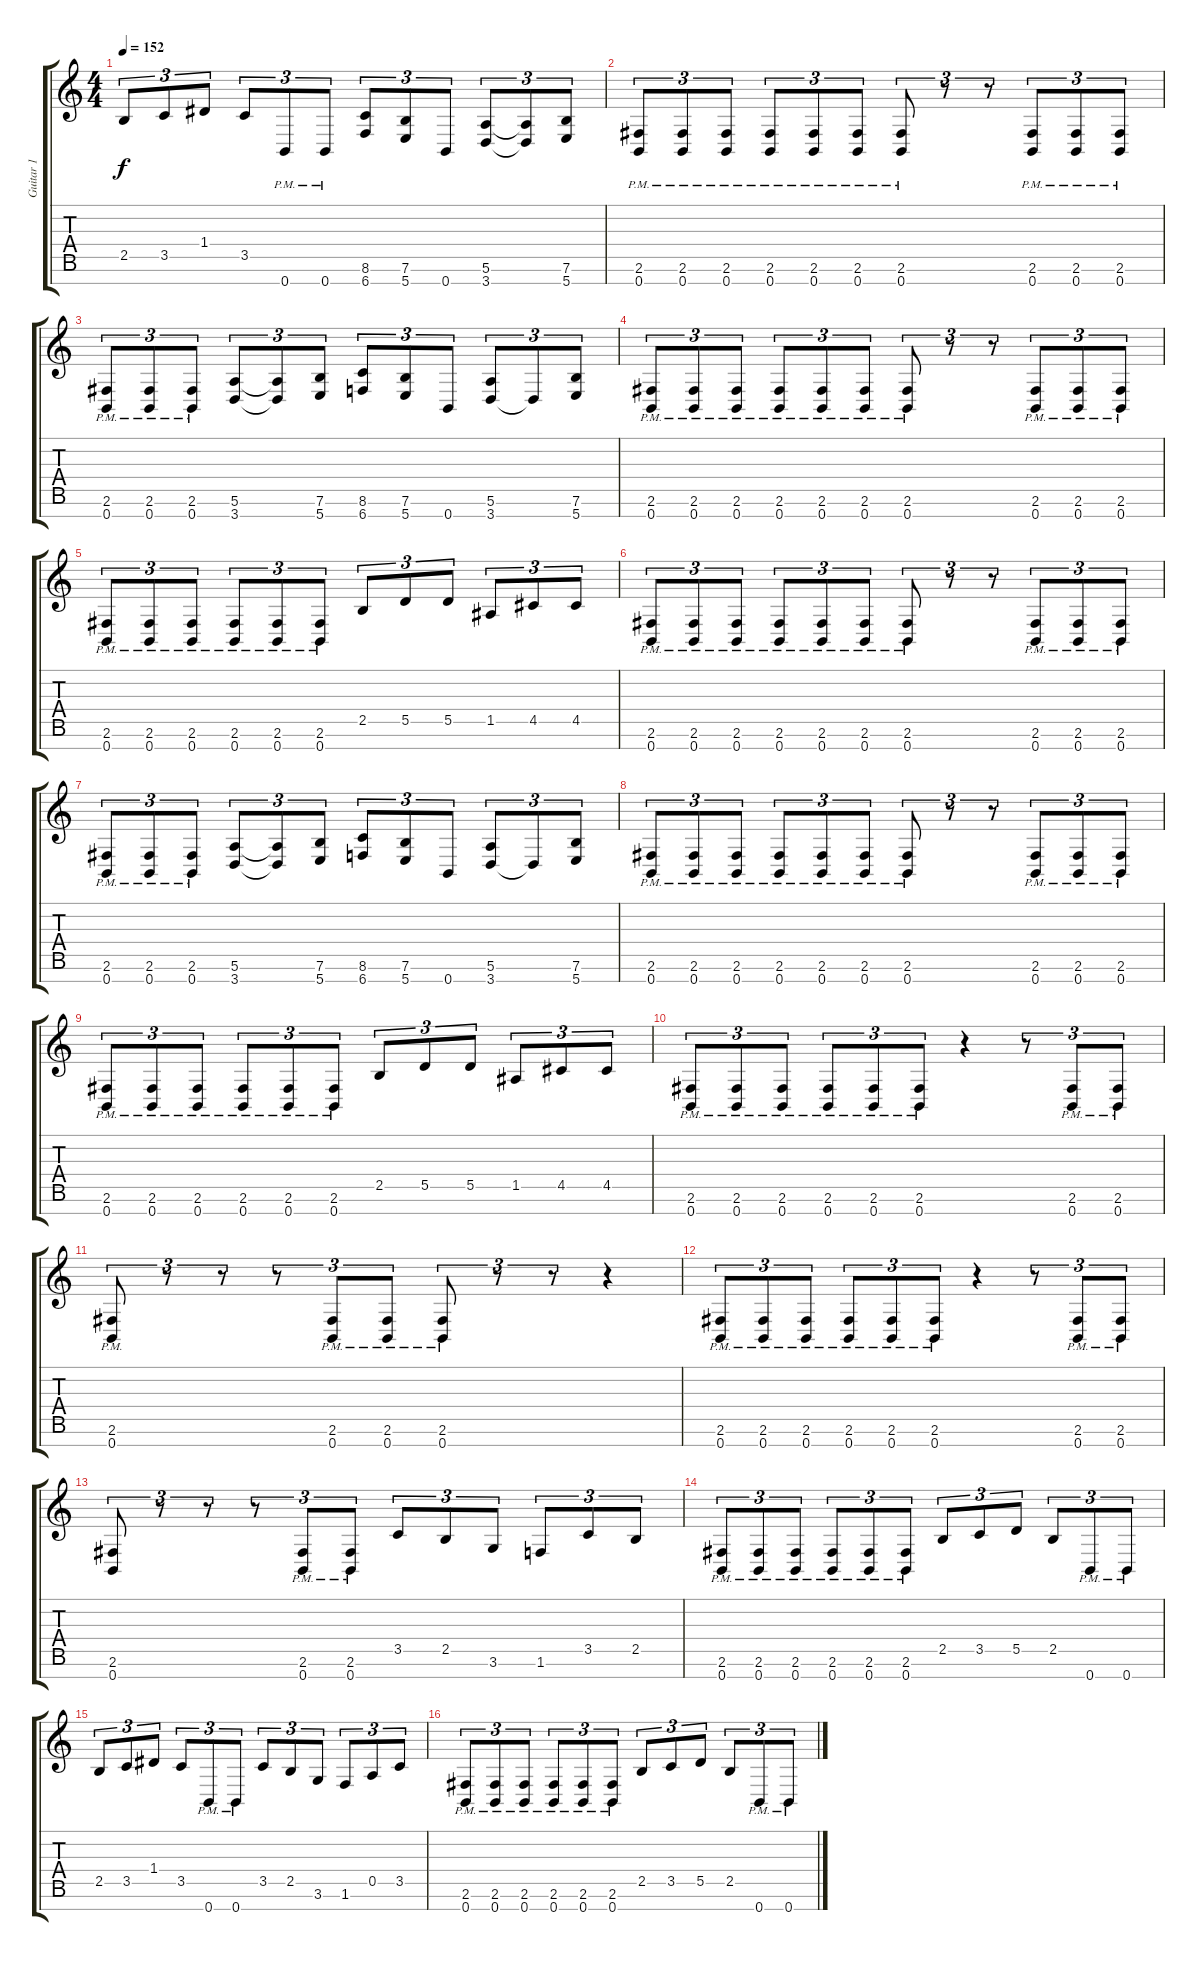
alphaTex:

\track ("Guitar 1" "Guitar 1") {instrument distortionguitar}
\staff {score tabs}
\tuning (E4 B3 G3 D3 A2 E2 B1) {hide}
\ts (4 4)
\tempo 152
\clef g2
\ks c
2.5.8{tu (3 2) dy f} 3.5.8{tu (3 2)} 1.4.8{tu (3 2)} 3.5.8{tu (3 2)} 0.7{pm}.8{tu (3 2)} 0.7{pm}.8{tu (3 2)} (8.6 6.7).8{tu (3 2)} (7.6 5.7).8{tu (3 2)} 0.7.8{tu (3 2)} (5.6 3.7).8{tu (3 2)} (5.6{t} 3.7{t}).8{tu (3 2)} (7.6 5.7).8{tu (3 2)} |
(2.6{pm} 0.7{pm}).8{tu (3 2)} (2.6{pm} 0.7{pm}).8{tu (3 2)} (2.6{pm} 0.7{pm}).8{tu (3 2)} (2.6{pm} 0.7{pm}).8{tu (3 2)} (2.6{pm} 0.7{pm}).8{tu (3 2)} (2.6{pm} 0.7{pm}).8{tu (3 2)} (2.6{pm} 0.7{pm}).8{tu (3 2)} r.8{tu (3 2)} r.8{tu (3 2)} (2.6{pm} 0.7{pm}).8{tu (3 2)} (2.6{pm} 0.7{pm}).8{tu (3 2)} (2.6{pm} 0.7{pm}).8{tu (3 2)} |
(2.6{pm} 0.7{pm}).8{tu (3 2)} (2.6{pm} 0.7{pm}).8{tu (3 2)} (2.6{pm} 0.7{pm}).8{tu (3 2)} (5.6 3.7).8{tu (3 2)} (5.6{t} 3.7{t}).8{tu (3 2)} (7.6 5.7).8{tu (3 2)} (8.6 6.7).8{tu (3 2)} (7.6 5.7).8{tu (3 2)} 0.7.8{tu (3 2)} (5.6 3.7).8{tu (3 2)} 3.7{t}.8{tu (3 2)} (7.6 5.7).8{tu (3 2)} |
(2.6{pm} 0.7{pm}).8{tu (3 2)} (2.6{pm} 0.7{pm}).8{tu (3 2)} (2.6{pm} 0.7{pm}).8{tu (3 2)} (2.6{pm} 0.7{pm}).8{tu (3 2)} (2.6{pm} 0.7{pm}).8{tu (3 2)} (2.6{pm} 0.7{pm}).8{tu (3 2)} (2.6{pm} 0.7{pm}).8{tu (3 2)} r.8{tu (3 2)} r.8{tu (3 2)} (2.6{pm} 0.7{pm}).8{tu (3 2)} (2.6{pm} 0.7{pm}).8{tu (3 2)} (2.6{pm} 0.7{pm}).8{tu (3 2)} |
(2.6{pm} 0.7{pm}).8{tu (3 2)} (2.6{pm} 0.7{pm}).8{tu (3 2)} (2.6{pm} 0.7{pm}).8{tu (3 2)} (2.6 0.7{pm}).8{tu (3 2)} (2.6{pm} 0.7{pm}).8{tu (3 2)} (2.6{pm} 0.7{pm}).8{tu (3 2)} 2.5.8{tu (3 2)} 5.5.8{tu (3 2)} 5.5.8{tu (3 2)} 1.5.8{tu (3 2)} 4.5.8{tu (3 2)} 4.5.8{tu (3 2)} |
(2.6{pm} 0.7{pm}).8{tu (3 2)} (2.6{pm} 0.7{pm}).8{tu (3 2)} (2.6{pm} 0.7{pm}).8{tu (3 2)} (2.6{pm} 0.7{pm}).8{tu (3 2)} (2.6{pm} 0.7{pm}).8{tu (3 2)} (2.6{pm} 0.7{pm}).8{tu (3 2)} (2.6{pm} 0.7{pm}).8{tu (3 2)} r.8{tu (3 2)} r.8{tu (3 2)} (2.6{pm} 0.7{pm}).8{tu (3 2)} (2.6{pm} 0.7{pm}).8{tu (3 2)} (2.6{pm} 0.7{pm}).8{tu (3 2)} |
(2.6{pm} 0.7{pm}).8{tu (3 2)} (2.6{pm} 0.7{pm}).8{tu (3 2)} (2.6{pm} 0.7{pm}).8{tu (3 2)} (5.6 3.7).8{tu (3 2)} (5.6{t} 3.7{t}).8{tu (3 2)} (7.6 5.7).8{tu (3 2)} (8.6 6.7).8{tu (3 2)} (7.6 5.7).8{tu (3 2)} 0.7.8{tu (3 2)} (5.6 3.7).8{tu (3 2)} 3.7{t}.8{tu (3 2)} (7.6 5.7).8{tu (3 2)} |
(2.6{pm} 0.7{pm}).8{tu (3 2)} (2.6{pm} 0.7{pm}).8{tu (3 2)} (2.6{pm} 0.7{pm}).8{tu (3 2)} (2.6{pm} 0.7{pm}).8{tu (3 2)} (2.6{pm} 0.7{pm}).8{tu (3 2)} (2.6{pm} 0.7{pm}).8{tu (3 2)} (2.6{pm} 0.7{pm}).8{tu (3 2)} r.8{tu (3 2)} r.8{tu (3 2)} (2.6{pm} 0.7{pm}).8{tu (3 2)} (2.6{pm} 0.7{pm}).8{tu (3 2)} (2.6{pm} 0.7{pm}).8{tu (3 2)} |
(2.6{pm} 0.7{pm}).8{tu (3 2)} (2.6{pm} 0.7{pm}).8{tu (3 2)} (2.6{pm} 0.7{pm}).8{tu (3 2)} (2.6 0.7{pm}).8{tu (3 2)} (2.6{pm} 0.7{pm}).8{tu (3 2)} (2.6{pm} 0.7{pm}).8{tu (3 2)} 2.5.8{tu (3 2)} 5.5.8{tu (3 2)} 5.5.8{tu (3 2)} 1.5.8{tu (3 2)} 4.5.8{tu (3 2)} 4.5.8{tu (3 2)} |
(2.6{pm} 0.7{pm}).8{tu (3 2)} (2.6{pm} 0.7{pm}).8{tu (3 2)} (2.6{pm} 0.7{pm}).8{tu (3 2)} (2.6{pm} 0.7{pm}).8{tu (3 2)} (2.6{pm} 0.7{pm}).8{tu (3 2)} (2.6{pm} 0.7{pm}).8{tu (3 2)} r.4 r.8{tu (3 2)} (2.6{pm} 0.7{pm}).8{tu (3 2)} (2.6{pm} 0.7{pm}).8{tu (3 2)} |
(2.6{pm} 0.7{pm}).8{tu (3 2)} r.8{tu (3 2)} r.8{tu (3 2)} r.8{tu (3 2)} (2.6{pm} 0.7{pm}).8{tu (3 2)} (2.6{pm} 0.7{pm}).8{tu (3 2)} (2.6{pm} 0.7{pm}).8{tu (3 2)} r.8{tu (3 2)} r.8{tu (3 2)} r.4 |
(2.6{pm} 0.7{pm}).8{tu (3 2)} (2.6{pm} 0.7{pm}).8{tu (3 2)} (2.6{pm} 0.7{pm}).8{tu (3 2)} (2.6{pm} 0.7{pm}).8{tu (3 2)} (2.6{pm} 0.7{pm}).8{tu (3 2)} (2.6{pm} 0.7{pm}).8{tu (3 2)} r.4 r.8{tu (3 2)} (2.6{pm} 0.7{pm}).8{tu (3 2)} (2.6{pm} 0.7{pm}).8{tu (3 2)} |
(2.6 0.7).8{tu (3 2)} r.8{tu (3 2)} r.8{tu (3 2)} r.8{tu (3 2)} (2.6{pm} 0.7{pm}).8{tu (3 2)} (2.6{pm} 0.7{pm}).8{tu (3 2)} 3.5.8{tu (3 2)} 2.5.8{tu (3 2)} 3.6.8{tu (3 2)} 1.6.8{tu (3 2)} 3.5.8{tu (3 2)} 2.5.8{tu (3 2)} |
(2.6{pm} 0.7{pm}).8{tu (3 2)} (2.6{pm} 0.7{pm}).8{tu (3 2)} (2.6{pm} 0.7{pm}).8{tu (3 2)} (2.6{pm} 0.7{pm}).8{tu (3 2)} (2.6{pm} 0.7{pm}).8{tu (3 2)} (2.6{pm} 0.7{pm}).8{tu (3 2)} 2.5.8{tu (3 2)} 3.5.8{tu (3 2)} 5.5.8{tu (3 2)} 2.5.8{tu (3 2)} 0.7{pm}.8{tu (3 2)} 0.7{pm}.8{tu (3 2)} |
2.5.8{tu (3 2)} 3.5.8{tu (3 2)} 1.4.8{tu (3 2)} 3.5.8{tu (3 2)} 0.7{pm}.8{tu (3 2)} 0.7{pm}.8{tu (3 2)} 3.5.8{tu (3 2)} 2.5.8{tu (3 2)} 3.6.8{tu (3 2)} 1.6.8{tu (3 2)} 0.5.8{tu (3 2)} 3.5.8{tu (3 2)} |
(2.6{pm} 0.7{pm}).8{tu (3 2)} (2.6{pm} 0.7{pm}).8{tu (3 2)} (2.6{pm} 0.7{pm}).8{tu (3 2)} (2.6{pm} 0.7{pm}).8{tu (3 2)} (2.6{pm} 0.7{pm}).8{tu (3 2)} (2.6{pm} 0.7{pm}).8{tu (3 2)} 2.5.8{tu (3 2)} 3.5.8{tu (3 2)} 5.5.8{tu (3 2)} 2.5.8{tu (3 2)} 0.7{pm}.8{tu (3 2)} 0.7{pm}.8{tu (3 2)}
